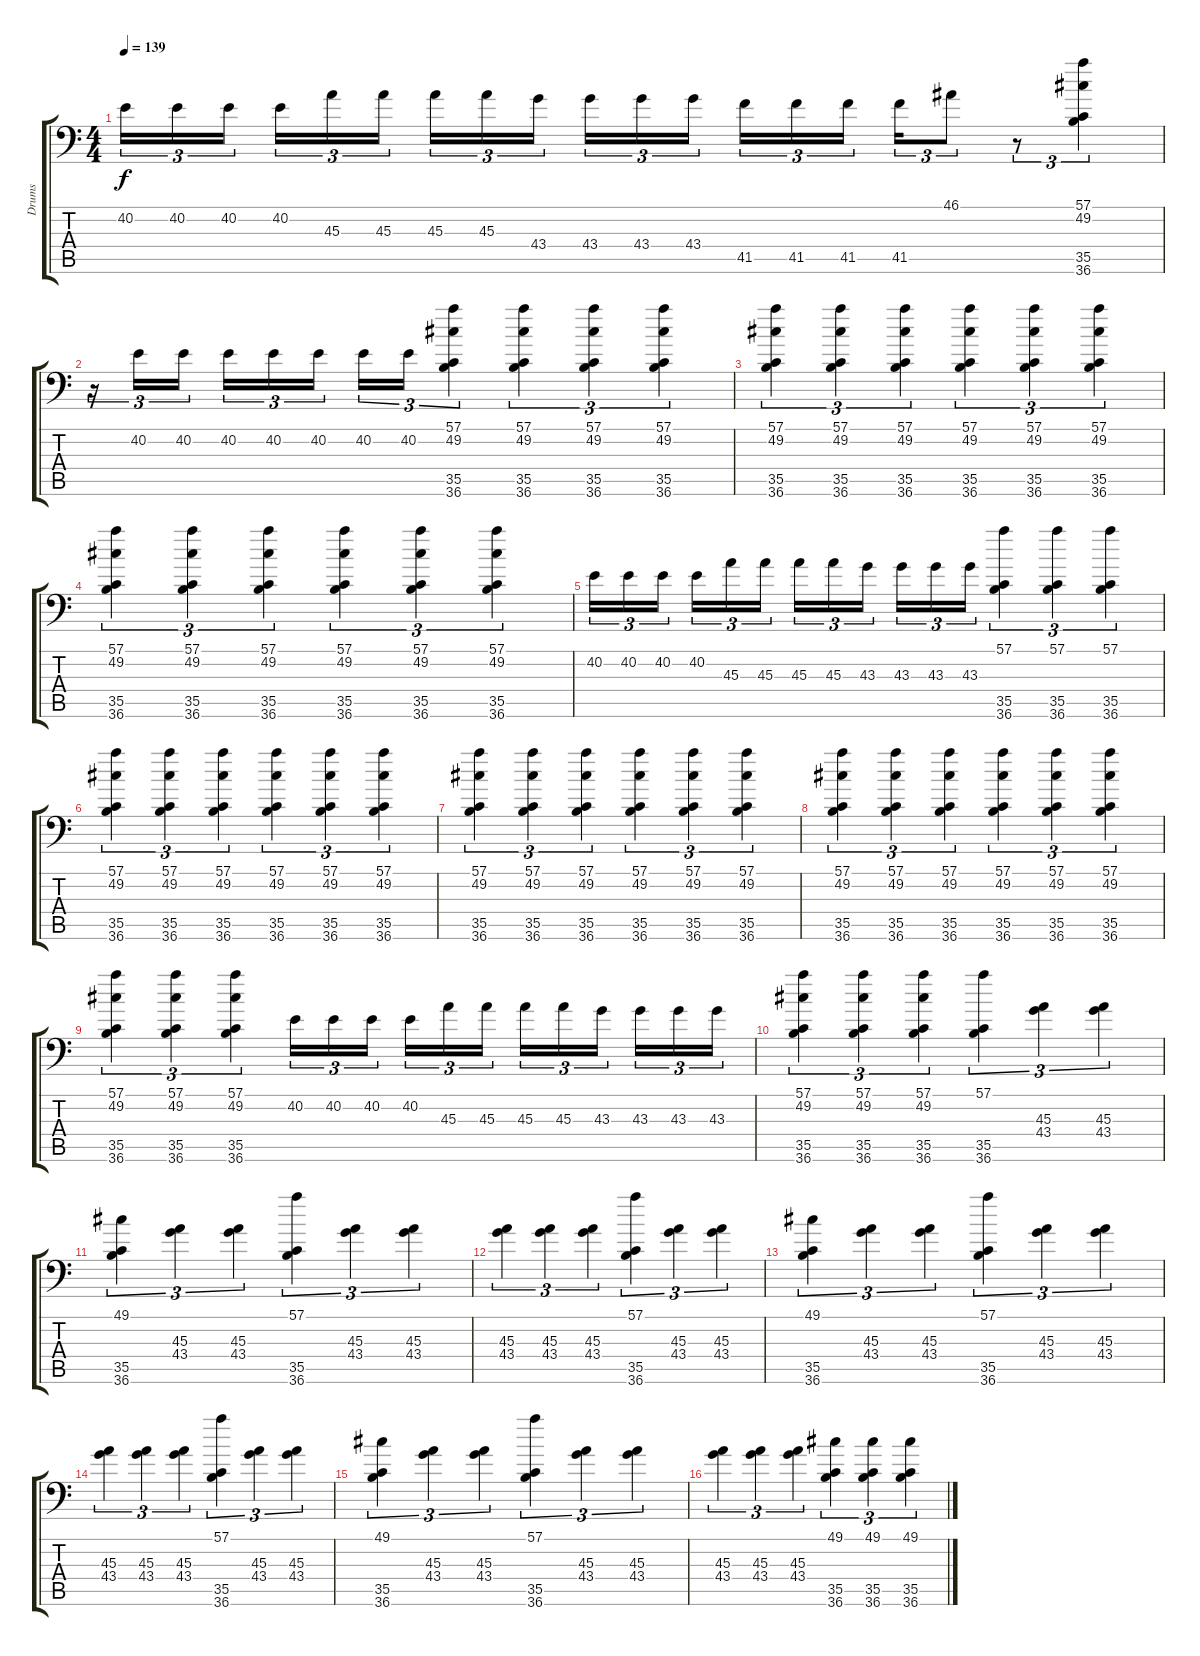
\track ("Drums" "Drums") {instrument acousticgrandpiano}
\staff {score tabs}
\tuning (C-1 C-1 C-1 C-1 C-1 C-1) {hide}
\ts (4 4)
\tempo 139
\clef f4
\ks c
40.2.16{tu (3 2) dy f} 40.2.16{tu (3 2)} 40.2.16{tu (3 2)} 40.2.16{tu (3 2)} 45.3.16{tu (3 2)} 45.3.16{tu (3 2)} 45.3.16{tu (3 2)} 45.3.16{tu (3 2)} 43.4.16{tu (3 2)} 43.4.16{tu (3 2)} 43.4.16{tu (3 2)} 43.4.16{tu (3 2)} 41.5.16{tu (3 2)} 41.5.16{tu (3 2)} 41.5.16{tu (3 2)} 41.5.16{tu (3 2)} 46.1.8{tu (3 2)} r.8{tu (3 2)} (57.1 49.2 35.5 36.6).4{tu (3 2)} |
r.16{tu (3 2)} 40.2.16{tu (3 2)} 40.2.16{tu (3 2)} 40.2.16{tu (3 2)} 40.2.16{tu (3 2)} 40.2.16{tu (3 2)} 40.2.16{tu (3 2)} 40.2.16{tu (3 2)} (57.1 49.2 35.5 36.6).4{tu (3 2)} (57.1 49.2 35.5 36.6).4{tu (3 2)} (57.1 49.2 35.5 36.6).4{tu (3 2)} (57.1 49.2 35.5 36.6).4{tu (3 2)} |
(57.1 49.2 35.5 36.6).4{tu (3 2)} (57.1 49.2 35.5 36.6).4{tu (3 2)} (57.1 49.2 35.5 36.6).4{tu (3 2)} (57.1 49.2 35.5 36.6).4{tu (3 2)} (57.1 49.2 35.5 36.6).4{tu (3 2)} (57.1 49.2 35.5 36.6).4{tu (3 2)} |
(57.1 49.2 35.5 36.6).4{tu (3 2)} (57.1 49.2 35.5 36.6).4{tu (3 2)} (57.1 49.2 35.5 36.6).4{tu (3 2)} (57.1 49.2 35.5 36.6).4{tu (3 2)} (57.1 49.2 35.5 36.6).4{tu (3 2)} (57.1 49.2 35.5 36.6).4{tu (3 2)} |
40.2.16{tu (3 2)} 40.2.16{tu (3 2)} 40.2.16{tu (3 2)} 40.2.16{tu (3 2)} 45.3.16{tu (3 2)} 45.3.16{tu (3 2)} 45.3.16{tu (3 2)} 45.3.16{tu (3 2)} 43.3.16{tu (3 2)} 43.3.16{tu (3 2)} 43.3.16{tu (3 2)} 43.3.16{tu (3 2)} (57.1 35.5 36.6).4{tu (3 2)} (57.1 35.5 36.6).4{tu (3 2)} (57.1 35.5 36.6).4{tu (3 2)} |
(57.1 49.2 35.5 36.6).4{tu (3 2)} (57.1 49.2 35.5 36.6).4{tu (3 2)} (57.1 49.2 35.5 36.6).4{tu (3 2)} (57.1 49.2 35.5 36.6).4{tu (3 2)} (57.1 49.2 35.5 36.6).4{tu (3 2)} (57.1 49.2 35.5 36.6).4{tu (3 2)} |
(57.1 49.2 35.5 36.6).4{tu (3 2)} (57.1 49.2 35.5 36.6).4{tu (3 2)} (57.1 49.2 35.5 36.6).4{tu (3 2)} (57.1 49.2 35.5 36.6).4{tu (3 2)} (57.1 49.2 35.5 36.6).4{tu (3 2)} (57.1 49.2 35.5 36.6).4{tu (3 2)} |
(57.1 49.2 35.5 36.6).4{tu (3 2)} (57.1 49.2 35.5 36.6).4{tu (3 2)} (57.1 49.2 35.5 36.6).4{tu (3 2)} (57.1 49.2 35.5 36.6).4{tu (3 2)} (57.1 49.2 35.5 36.6).4{tu (3 2)} (57.1 49.2 35.5 36.6).4{tu (3 2)} |
(57.1 49.2 35.5 36.6).4{tu (3 2)} (57.1 49.2 35.5 36.6).4{tu (3 2)} (57.1 49.2 35.5 36.6).4{tu (3 2)} 40.2.16{tu (3 2)} 40.2.16{tu (3 2)} 40.2.16{tu (3 2)} 40.2.16{tu (3 2)} 45.3.16{tu (3 2)} 45.3.16{tu (3 2)} 45.3.16{tu (3 2)} 45.3.16{tu (3 2)} 43.3.16{tu (3 2)} 43.3.16{tu (3 2)} 43.3.16{tu (3 2)} 43.3.16{tu (3 2)} |
(57.1 49.2 35.5 36.6).4{tu (3 2)} (57.1 49.2 35.5 36.6).4{tu (3 2)} (57.1 49.2 35.5 36.6).4{tu (3 2)} (57.1 35.5 36.6).4{tu (3 2)} (45.3 43.4).4{tu (3 2)} (45.3 43.4).4{tu (3 2)} |
(49.1 35.5 36.6).4{tu (3 2)} (45.3 43.4).4{tu (3 2)} (45.3 43.4).4{tu (3 2)} (57.1 35.5 36.6).4{tu (3 2)} (45.3 43.4).4{tu (3 2)} (45.3 43.4).4{tu (3 2)} |
(45.3 43.4).4{tu (3 2)} (45.3 43.4).4{tu (3 2)} (45.3 43.4).4{tu (3 2)} (57.1 35.5 36.6).4{tu (3 2)} (45.3 43.4).4{tu (3 2)} (45.3 43.4).4{tu (3 2)} |
(49.1 35.5 36.6).4{tu (3 2)} (45.3 43.4).4{tu (3 2)} (45.3 43.4).4{tu (3 2)} (57.1 35.5 36.6).4{tu (3 2)} (45.3 43.4).4{tu (3 2)} (45.3 43.4).4{tu (3 2)} |
(45.3 43.4).4{tu (3 2)} (45.3 43.4).4{tu (3 2)} (45.3 43.4).4{tu (3 2)} (57.1 35.5 36.6).4{tu (3 2)} (45.3 43.4).4{tu (3 2)} (45.3 43.4).4{tu (3 2)} |
(49.1 35.5 36.6).4{tu (3 2)} (45.3 43.4).4{tu (3 2)} (45.3 43.4).4{tu (3 2)} (57.1 35.5 36.6).4{tu (3 2)} (45.3 43.4).4{tu (3 2)} (45.3 43.4).4{tu (3 2)} |
(45.3 43.4).4{tu (3 2)} (45.3 43.4).4{tu (3 2)} (45.3 43.4).4{tu (3 2)} (49.1 35.5 36.6).4{tu (3 2)} (49.1 35.5 36.6).4{tu (3 2)} (49.1 35.5 36.6).4{tu (3 2)}
